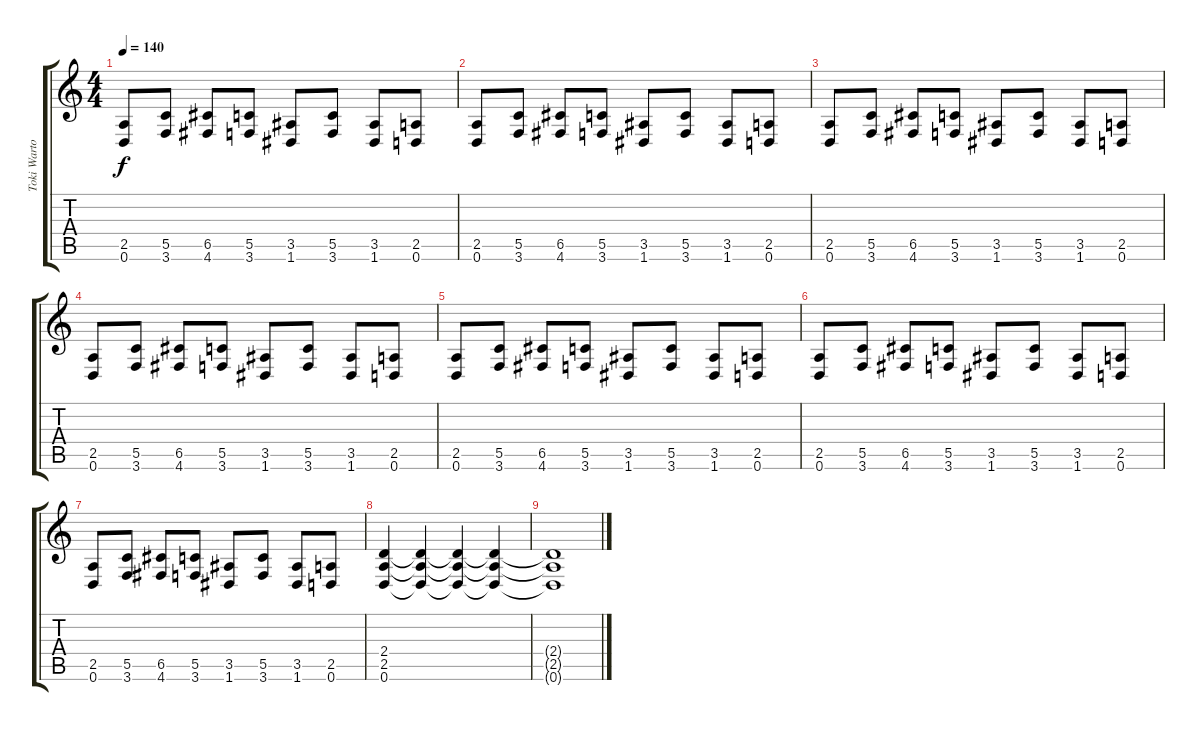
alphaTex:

\track ("Toki Wartooth" "Toki Warto") {instrument distortionguitar}
\staff {score tabs}
\tuning (D4 A3 F3 C3 G2 D2) {hide}
\ts (4 4)
\tempo 140
\clef g2
\ks c
(2.5 0.6).8{dy f} (5.5 3.6).8 (6.5 4.6).8 (5.5 3.6).8 (3.5 1.6).8 (5.5 3.6).8 (3.5 1.6).8 (2.5 0.6).8 |
(2.5 0.6).8 (5.5 3.6).8 (6.5 4.6).8 (5.5 3.6).8 (3.5 1.6).8 (5.5 3.6).8 (3.5 1.6).8 (2.5 0.6).8 |
(2.5 0.6).8 (5.5 3.6).8 (6.5 4.6).8 (5.5 3.6).8 (3.5 1.6).8 (5.5 3.6).8 (3.5 1.6).8 (2.5 0.6).8 |
(2.5 0.6).8 (5.5 3.6).8 (6.5 4.6).8 (5.5 3.6).8 (3.5 1.6).8 (5.5 3.6).8 (3.5 1.6).8 (2.5 0.6).8 |
(2.5 0.6).8 (5.5 3.6).8 (6.5 4.6).8 (5.5 3.6).8 (3.5 1.6).8 (5.5 3.6).8 (3.5 1.6).8 (2.5 0.6).8 |
(2.5 0.6).8 (5.5 3.6).8 (6.5 4.6).8 (5.5 3.6).8 (3.5 1.6).8 (5.5 3.6).8 (3.5 1.6).8 (2.5 0.6).8 |
(2.5 0.6).8 (5.5 3.6).8 (6.5 4.6).8 (5.5 3.6).8 (3.5 1.6).8 (5.5 3.6).8 (3.5 1.6).8 (2.5 0.6).8 |
(2.4 2.5 0.6).4 (2.4{t} 2.5{t} 0.6{t}).4 (2.4{t} 2.5{t} 0.6{t}).4 (2.4{t} 2.5{t} 0.6{t}).4 |
(2.4{t} 2.5{t} 0.6{t}).1
